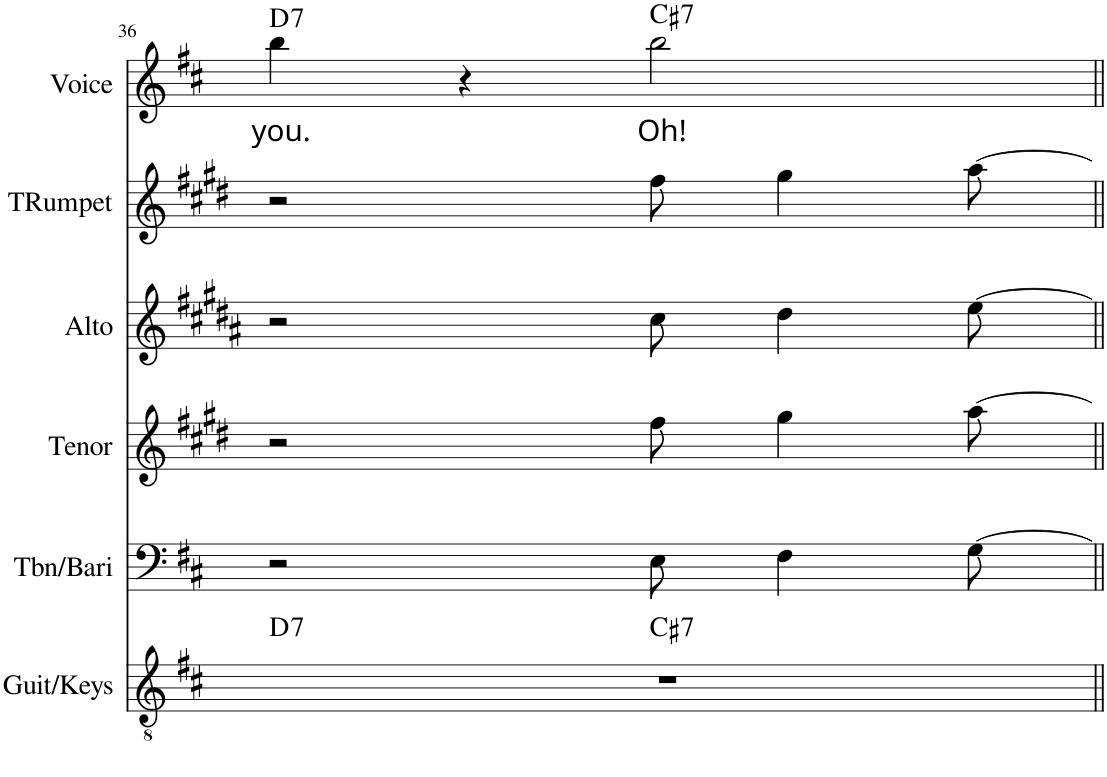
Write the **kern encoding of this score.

**kern	**harte	**kern	**kern	**kern	**kern	**kern	**text	**harte
*part6	*part6	*part5	*part4	*part3	*part2	*part1	*part1	*part1
*staff6	*	*staff5	*staff4	*staff3	*staff2	*staff1	*staff1	*
*I"Guit/Keys	*	*I"Tbn/Bari	*I"Tenor	*I"Alto	*I"Trumpet	*I"Voice	*	*
*I'Guit/Keys	*	*I'Tbn/Bari	*I'Tenor	*I'Alto	*I'TRumpet	*I'Voice	*	*
!!LO:PB:g=z
*clefGv2	*	*clefF4	*clefG2	*clefG2	*clefG2	*clefG2	*	*
*	*	*	*Trd8c14	*Trd5c9	*Trd1c2	*	*	*
*k[f#c#]	*	*k[f#c#]	*k[f#c#g#d#]	*k[f#c#g#d#a#]	*k[f#c#g#d#]	*k[f#c#]	*	*
*D:	*	*D:	*	*	*	*D:	*	*
*M4/4	*	*M4/4	*M4/4	*M4/4	*M4/4	*M4/4	*	*
=36	=36	=36	=36	=36	=36	=36	=36	=36
!	!LO:H:kt=7	!	!	!	!	!	!LO:LY:b	!LO:H:kt=7
*^	*	*	*	*	*	*	*	*
1r	2ryy	D:7	2r	2r	2r	2r	4bb\	you.	D:7
.	.	.	.	.	.	.	4r	.	.
!	!	!LO:H:kt=7	!	!	!	!	!	!LO:LY:b	!LO:H:kt=7
.	2ryy	C#:7	8E\	8ff#\	8cc#\	8ff#\	2bb\	Oh!	C#:7
.	.	.	4F#\	4gg#\	4dd#\	4gg#\	.	.	.
.	.	.	[8G\	[8aa\	[8ee\	[8aa\	.	.	.
*v	*v	*	*	*	*	*	*	*	*
=||	=||	=||	=||	=||	=||	=||	=||	=||
*-	*-	*-	*-	*-	*-	*-	*-	*-
